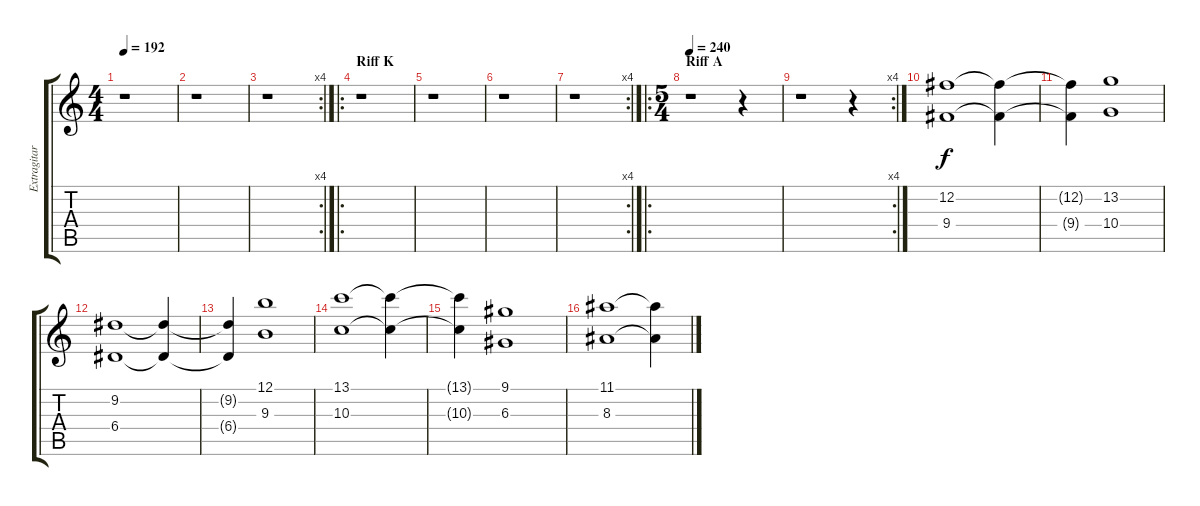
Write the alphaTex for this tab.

\track ("Extragitarr" "Extragitar") {instrument distortionguitar}
\staff {score tabs}
\tuning (B3 Gb3 D3 A2 E2 B1) {hide}
\ts (4 4)
\tempo 192
\clef g2
\ks c
r.1{dy f} |
r.1 |
\rc 4
r.1 |
\ro
\section ("" "Riff K")
r.1 |
r.1 |
r.1 |
\rc 4
r.1 |
\ro
\ts (5 4)
\section ("" "Riff A")
\tempo 240
r.1 r.4 |
\rc 4
r.1 r.4 |
(12.2 9.4).1 (12.2{t} 9.4{t}).4 |
(12.2{t} 9.4{t}).4 (13.2 10.4).1 |
(9.2 6.4).1 (9.2{t} 6.4{t}).4 |
(9.2{t} 6.4{t}).4 (12.1 9.3).1 |
(13.1 10.3).1 (13.1{t} 10.3{t}).4 |
(13.1{t} 10.3{t}).4 (9.1 6.3).1 |
(11.1 8.3).1 (11.1{t} 8.3{t}).4
